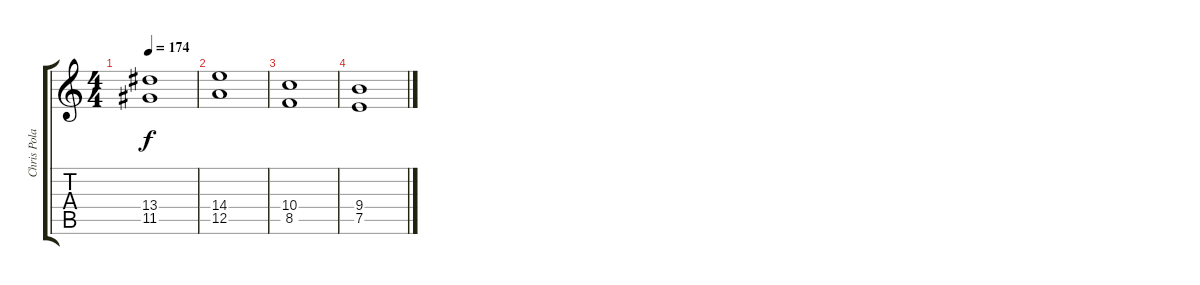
\track ("Chris Poland" "Chris Pola") {instrument distortionguitar}
\staff {score tabs}
\tuning (E4 B3 G3 D3 A2 E2) {hide}
\ts (4 4)
\tempo 174
\clef g2
\ks c
(13.4 11.5).1{dy f} |
(14.4 12.5).1 |
(10.4 8.5).1 |
(9.4 7.5).1
